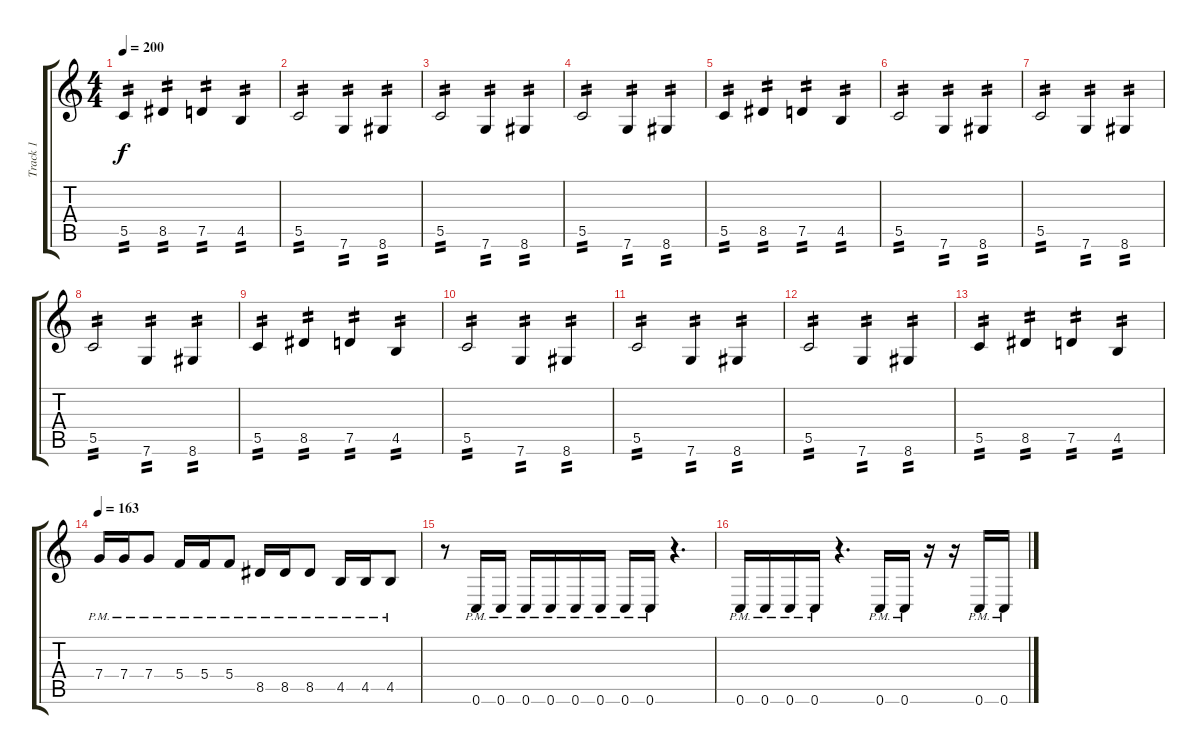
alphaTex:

\track ("Track 1" "Track 1") {instrument overdrivenguitar}
\staff {score tabs}
\tuning (D4 A3 F3 C3 G2 C2) {hide}
\ts (4 4)
\tempo 200
\clef g2
\ks c
5.5.4{tp 2 dy f} 8.5.4{tp 2} 7.5.4{tp 2} 4.5.4{tp 2} |
5.5.2{tp 2} 7.6.4{tp 2} 8.6.4{tp 2} |
5.5.2{tp 2} 7.6.4{tp 2} 8.6.4{tp 2} |
5.5.2{tp 2} 7.6.4{tp 2} 8.6.4{tp 2} |
5.5.4{tp 2} 8.5.4{tp 2} 7.5.4{tp 2} 4.5.4{tp 2} |
5.5.2{tp 2} 7.6.4{tp 2} 8.6.4{tp 2} |
5.5.2{tp 2} 7.6.4{tp 2} 8.6.4{tp 2} |
5.5.2{tp 2} 7.6.4{tp 2} 8.6.4{tp 2} |
5.5.4{tp 2} 8.5.4{tp 2} 7.5.4{tp 2} 4.5.4{tp 2} |
5.5.2{tp 2} 7.6.4{tp 2} 8.6.4{tp 2} |
5.5.2{tp 2} 7.6.4{tp 2} 8.6.4{tp 2} |
5.5.2{tp 2} 7.6.4{tp 2} 8.6.4{tp 2} |
5.5.4{tp 2} 8.5.4{tp 2} 7.5.4{tp 2} 4.5.4{tp 2} |
\tempo 163
7.4{pm}.16 7.4{pm}.16 7.4{pm}.8 5.4{pm}.16 5.4{pm}.16 5.4{pm}.8 8.5{pm}.16 8.5{pm}.16 8.5{pm}.8 4.5{pm}.16 4.5{pm}.16 4.5{pm}.8 |
r.8 0.6{pm}.16 0.6{pm}.16 0.6{pm}.16 0.6{pm}.16 0.6{pm}.16 0.6{pm}.16 0.6{pm}.16 0.6{pm}.16 r.4{d} |
0.6{pm}.16 0.6{pm}.16 0.6{pm}.16 0.6{pm}.16 r.4{d} 0.6{pm}.16 0.6{pm}.16 r.16 r.16 0.6{pm}.16 0.6{pm}.16
